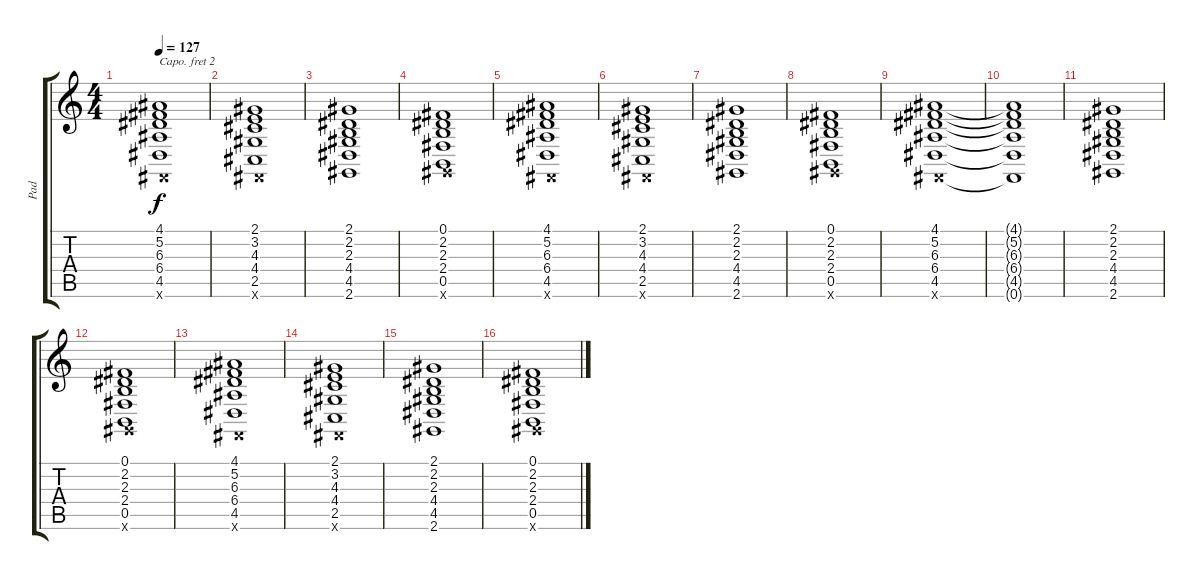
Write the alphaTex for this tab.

\track ("Pad" "Pad") {instrument pad5bowed}
\staff {score tabs}
\capo 2
\tuning (E4 B3 G3 D3 A2 E2) {hide}
\ts (4 4)
\tempo 127
\clef g2
\ks c
(4.1 5.2 6.3 6.4 4.5 0.6{x}).1{dy f} |
(2.1 3.2 4.3 4.4 2.5 0.6{x}).1 |
(2.1 2.2 2.3 4.4 4.5 2.6).1 |
(0.1 2.2 2.3 2.4 0.5 2.6{x}).1 |
(4.1 5.2 6.3 6.4 4.5 0.6{x}).1 |
(2.1 3.2 4.3 4.4 2.5 0.6{x}).1 |
(2.1 2.2 2.3 4.4 4.5 2.6).1 |
(0.1 2.2 2.3 2.4 0.5 2.6{x}).1 |
(4.1 5.2 6.3 6.4 4.5 0.6{x}).1 |
(4.1{t} 5.2{t} 6.3{t} 6.4{t} 4.5{t} 0.6{t}).1 |
(2.1 2.2 2.3 4.4 4.5 2.6).1 |
(0.1 2.2 2.3 2.4 0.5 2.6{x}).1 |
(4.1 5.2 6.3 6.4 4.5 0.6{x}).1 |
(2.1 3.2 4.3 4.4 2.5 0.6{x}).1 |
(2.1 2.2 2.3 4.4 4.5 2.6).1 |
(0.1 2.2 2.3 2.4 0.5 2.6{x}).1
